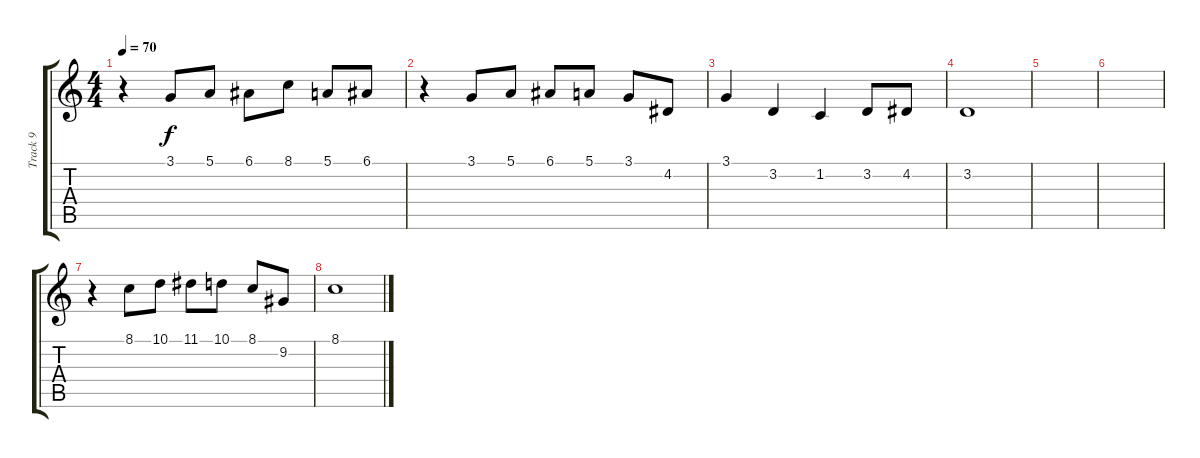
\track ("Track 9" "Track 9") {instrument flute}
\staff {score tabs}
\tuning (E4 B3 G3 D3 A2 E2) {hide}
\ts (4 4)
\tempo 70
\clef g2
\ks c
r.4{dy f balance 12} 3.1.8 5.1.8 6.1.8 8.1.8 5.1.8 6.1.8 |
r.4 3.1.8 5.1.8 6.1.8 5.1.8 3.1.8 4.2.8 |
3.1.4 3.2.4 1.2.4 3.2.8 4.2.8 |
3.2.1 |
|
|
r.4{balance 1 instrument flute} 8.1.8 10.1.8 11.1.8 10.1.8 8.1.8 9.2.8 |
8.1.1
